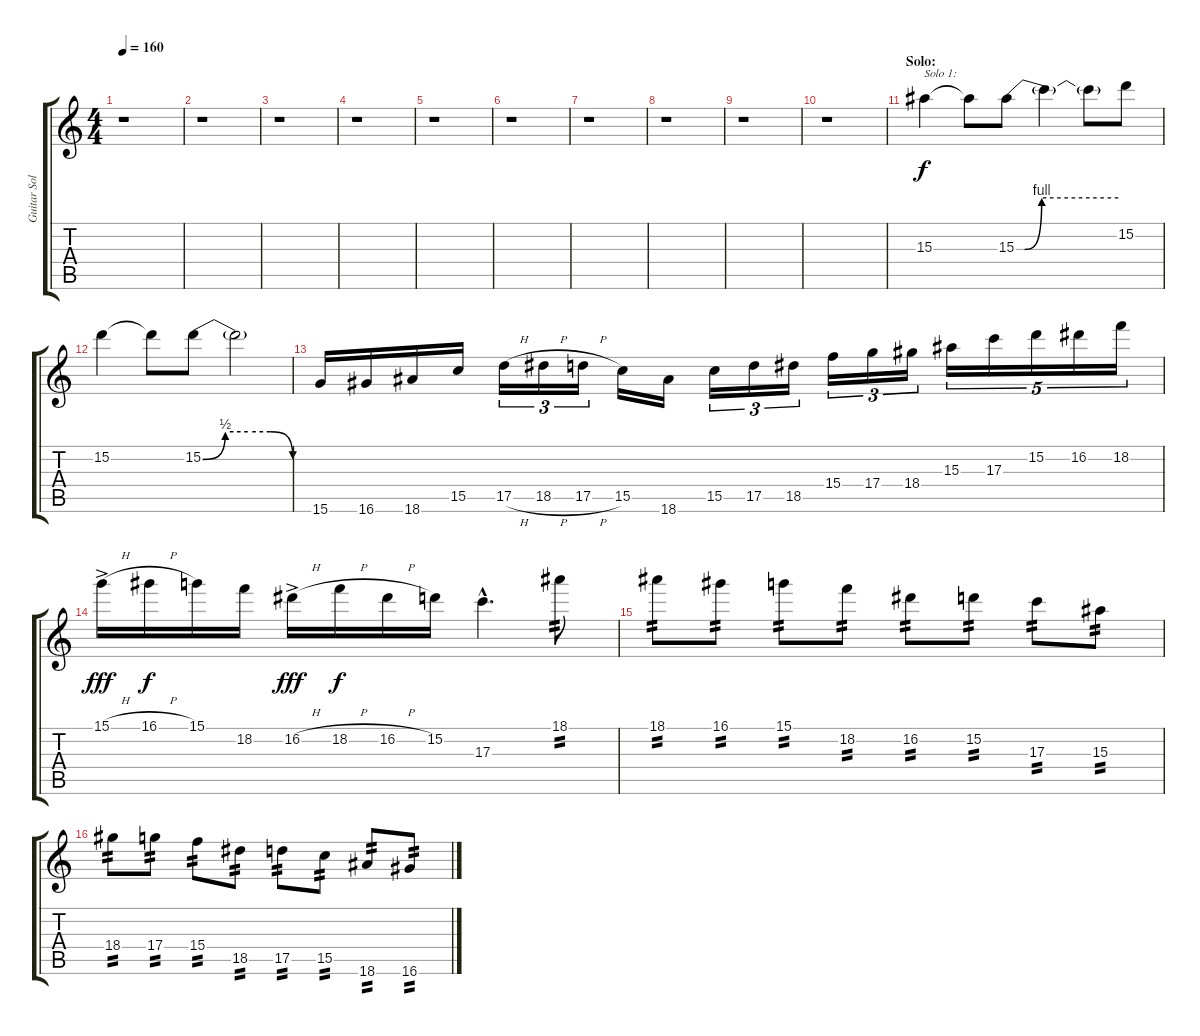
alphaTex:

\track ("Guitar Solo" "Guitar Sol") {instrument distortionguitar}
\staff {score tabs}
\tuning (E4 B3 G3 D3 A2 E2) {hide}
\ts (4 4)
\tempo 160
\clef g2
\ks c
r.1{dy f} |
r.1 |
r.1 |
r.1 |
r.1 |
r.1 |
r.1 |
r.1 |
r.1 |
r.1 |
\section ("" "Solo:")
15.3.4{txt "Solo 1:"} 15.3{t}.8 15.3{be (custom 0 0 5 0 15 4 60 4)}.8 15.3{t}.4 15.3{t}.8 15.2.8 |
15.2.4 15.2{t}.8 15.2{be (custom 0 0 15 2 30 2 45 2 60 0)}.8 15.2{t}.2 |
15.6.16 16.6.16 18.6.16 15.5.16 17.5{h}.16{tu (3 2)} 18.5{h}.16{tu (3 2)} 17.5{h}.16{tu (3 2)} 15.5.16 18.6.16 15.5.16{tu (3 2)} 17.5.16{tu (3 2)} 18.5.16{tu (3 2)} 15.4.16{tu (3 2)} 17.4.16{tu (3 2)} 18.4.16{tu (3 2)} 15.3.16{tu (5 4)} 17.3.16{tu (5 4)} 15.2.16{tu (5 4)} 16.2.16{tu (5 4)} 18.2.16{tu (5 4)} |
15.1{h ac}.16{dy fff} 16.1{h}.16{dy f} 15.1.16 18.2.16 16.2{h ac}.16{dy fff} 18.2{h}.16{dy f} 16.2{h}.16 15.2.16 17.3{hac}.4{d} 18.1.8{tp 2} |
18.1.8{tp 2} 16.1.8{tp 2} 15.1.8{tp 2} 18.2.8{tp 2} 16.2.8{tp 2} 15.2.8{tp 2} 17.3.8{tp 2} 15.3.8{tp 2} |
18.4.8{tp 2} 17.4.8{tp 2} 15.4.8{tp 2} 18.5.8{tp 2} 17.5.8{tp 2} 15.5.8{tp 2} 18.6.8{tp 2} 16.6.8{tp 2}
